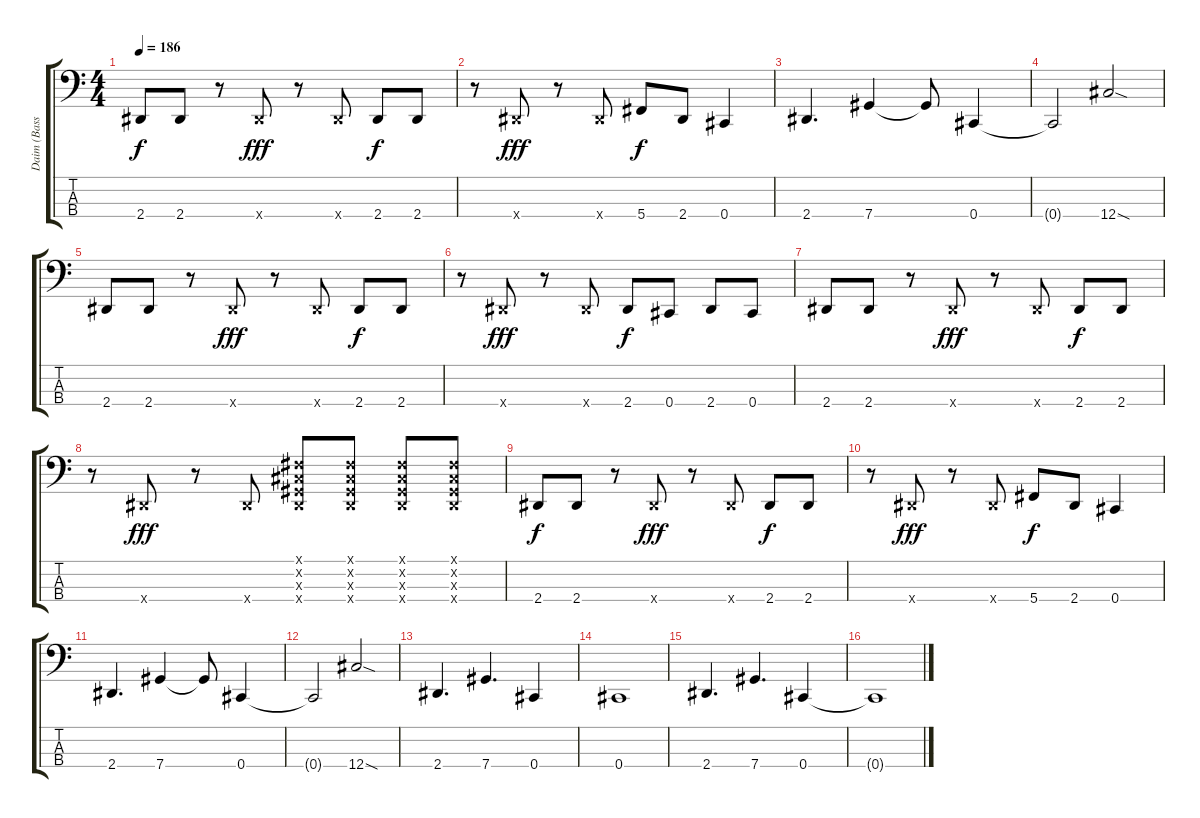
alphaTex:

\track ("Daim (Bass)" "Daim (Bass") {instrument electricbasspick}
\staff {score tabs}
\tuning (Gb2 Db2 Ab1 Db1) {hide}
\ts (4 4)
\tempo 186
\clef f4
\ks c
2.4.8{dy f} 2.4.8 r.8 2.4{x}.8{dy fff} r.8 2.4{x}.8 2.4.8{dy f} 2.4.8 |
r.8 2.4{x}.8{dy fff} r.8 2.4{x}.8 5.4.8{dy f} 2.4.8 0.4.4 |
2.4.4{d} 7.4.4 7.4{t}.8 0.4.4 |
0.4{t}.2 12.4{sod}.2 |
2.4.8 2.4.8 r.8 2.4{x}.8{dy fff} r.8 2.4{x}.8 2.4.8{dy f} 2.4.8 |
r.8 2.4{x}.8{dy fff} r.8 2.4{x}.8 2.4.8{dy f} 0.4.8 2.4.8 0.4.8 |
2.4.8 2.4.8 r.8 2.4{x}.8{dy fff} r.8 2.4{x}.8 2.4.8{dy f} 2.4.8 |
r.8 2.4{x}.8{dy fff} r.8 2.4{x}.8 (0.1{x} 0.2{x} 0.3{x} 2.4{x}).8 (0.1{x} 0.2{x} 0.3{x} 2.4{x}).8 (0.1{x} 0.2{x} 0.3{x} 2.4{x}).8 (0.1{x} 0.2{x} 0.3{x} 2.4{x}).8 |
2.4.8{dy f} 2.4.8 r.8 2.4{x}.8{dy fff} r.8 2.4{x}.8 2.4.8{dy f} 2.4.8 |
r.8 2.4{x}.8{dy fff} r.8 2.4{x}.8 5.4.8{dy f} 2.4.8 0.4.4 |
2.4.4{d} 7.4.4 7.4{t}.8 0.4.4 |
0.4{t}.2 12.4{sod}.2 |
2.4.4{d} 7.4.4{d} 0.4.4 |
0.4.1 |
2.4.4{d} 7.4.4{d} 0.4.4 |
0.4{t}.1
